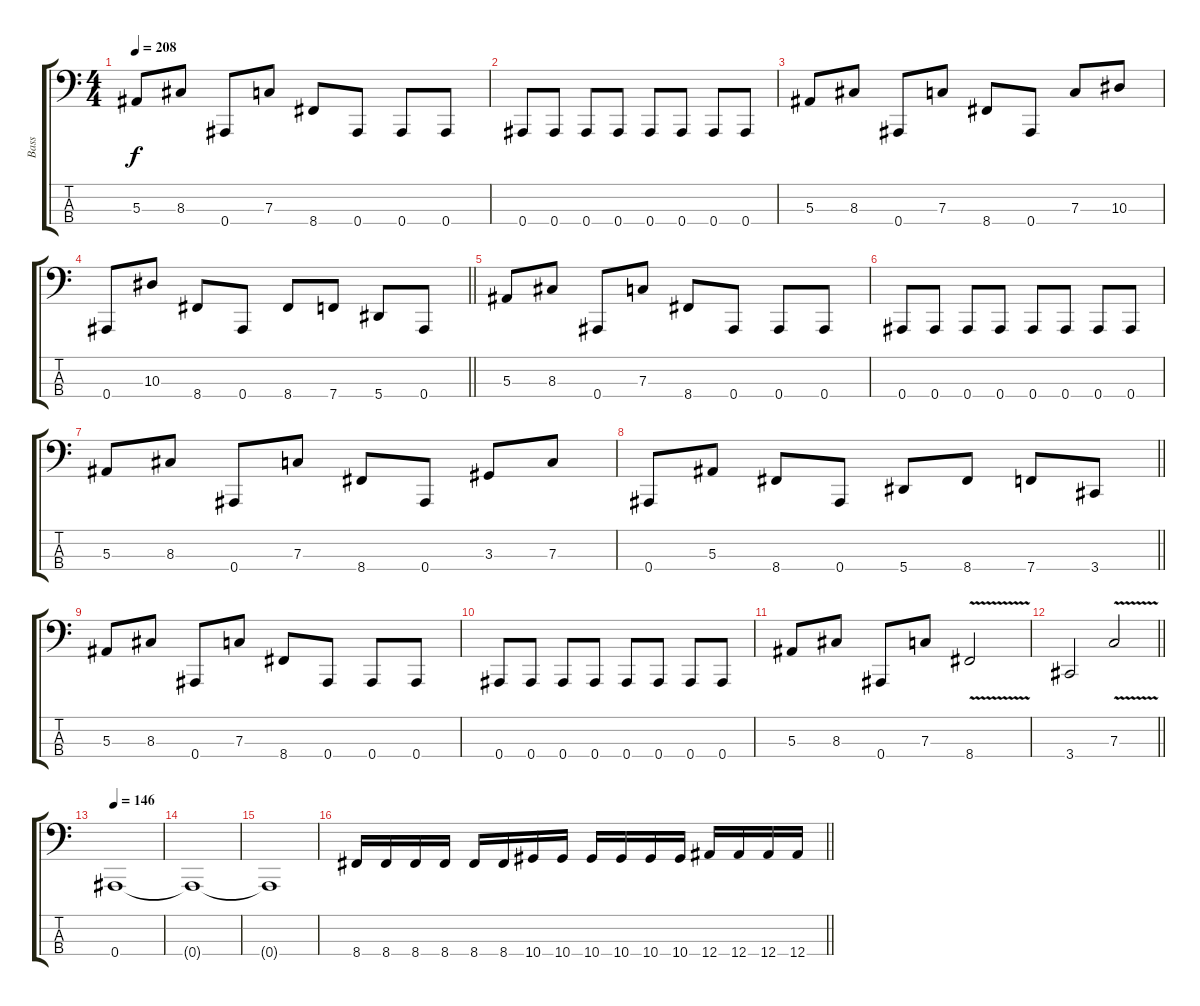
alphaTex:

\track ("Bass" "Bass") {instrument electricbassfinger}
\staff {score tabs}
\tuning (Eb2 Bb1 F1 Bb0) {hide}
\ts (4 4)
\tempo 208
\clef f4
\ks c
5.3.8{dy f} 8.3.8 0.4.8 7.3.8 8.4.8 0.4.8 0.4.8 0.4.8 |
0.4.8 0.4.8 0.4.8 0.4.8 0.4.8 0.4.8 0.4.8 0.4.8 |
5.3.8 8.3.8 0.4.8 7.3.8 8.4.8 0.4.8 7.3.8 10.3.8 |
\barLineRight lightlight
0.4.8 10.3.8 8.4.8 0.4.8 8.4.8 7.4.8 5.4.8 0.4.8 |
5.3.8 8.3.8 0.4.8 7.3.8 8.4.8 0.4.8 0.4.8 0.4.8 |
0.4.8 0.4.8 0.4.8 0.4.8 0.4.8 0.4.8 0.4.8 0.4.8 |
5.3.8 8.3.8 0.4.8 7.3.8 8.4.8 0.4.8 3.3.8 7.3.8 |
\barLineRight lightlight
0.4.8 5.3.8 8.4.8 0.4.8 5.4.8 8.4.8 7.4.8 3.4.8 |
5.3.8 8.3.8 0.4.8 7.3.8 8.4.8 0.4.8 0.4.8 0.4.8 |
0.4.8 0.4.8 0.4.8 0.4.8 0.4.8 0.4.8 0.4.8 0.4.8 |
5.3.8 8.3.8 0.4.8 7.3.8 8.4{v}.2 |
\barLineRight lightlight
3.4.2 7.3{v}.2 |
\tempo 146
0.4.1 |
0.4{t}.1 |
0.4{t}.1 |
\barLineRight lightlight
8.4.16 8.4.16 8.4.16 8.4.16 8.4.16 8.4.16 10.4.16 10.4.16 10.4.16 10.4.16 10.4.16 10.4.16 12.4.16 12.4.16 12.4.16 12.4.16
